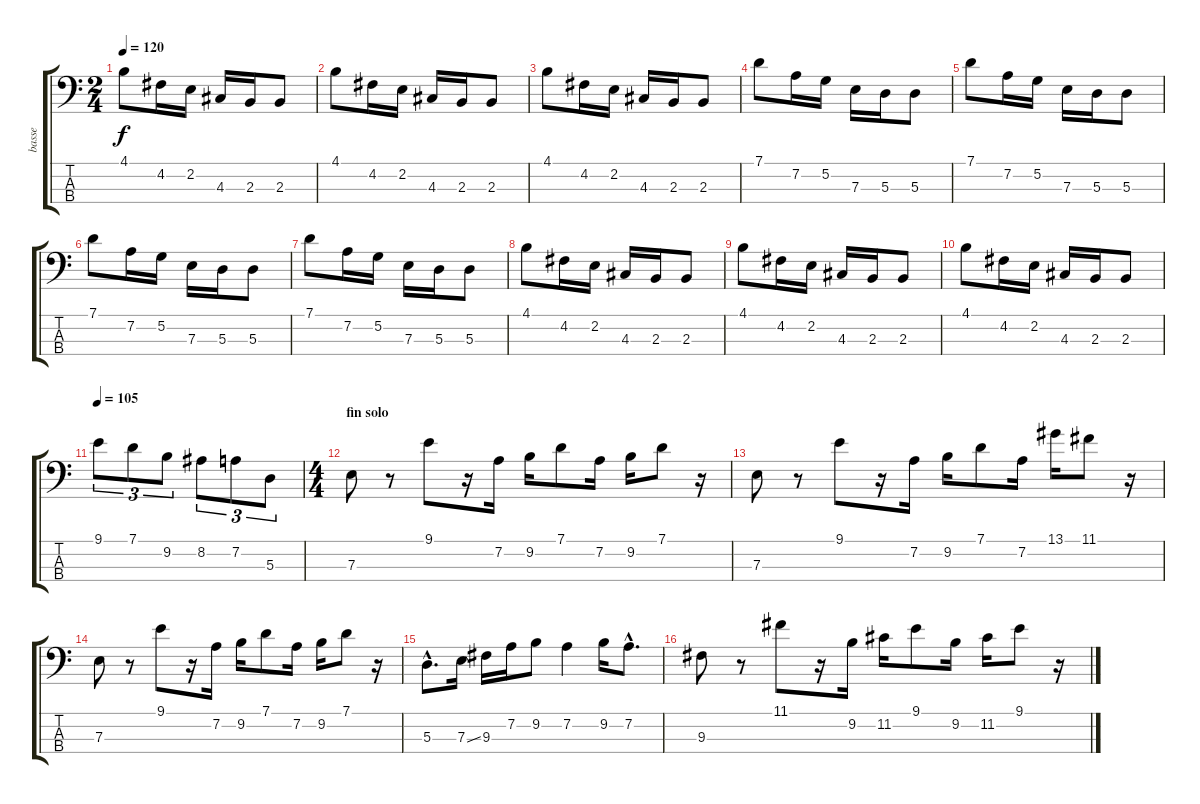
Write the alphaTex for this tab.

\track ("basse" "basse") {instrument electricbassfinger}
\staff {score tabs}
\tuning (G2 D2 A1 E1) {hide}
\ts (2 4)
\tempo 120
\clef f4
\ks c
4.1.8{dy f} 4.2.16 2.2.16 4.3.16 2.3.16 2.3.8 |
4.1.8 4.2.16 2.2.16 4.3.16 2.3.16 2.3.8 |
4.1.8 4.2.16 2.2.16 4.3.16 2.3.16 2.3.8 |
7.1.8 7.2.16 5.2.16 7.3.16 5.3.16 5.3.8 |
7.1.8 7.2.16 5.2.16 7.3.16 5.3.16 5.3.8 |
7.1.8 7.2.16 5.2.16 7.3.16 5.3.16 5.3.8 |
7.1.8 7.2.16 5.2.16 7.3.16 5.3.16 5.3.8 |
4.1.8 4.2.16 2.2.16 4.3.16 2.3.16 2.3.8 |
4.1.8 4.2.16 2.2.16 4.3.16 2.3.16 2.3.8 |
4.1.8 4.2.16 2.2.16 4.3.16 2.3.16 2.3.8 |
\tempo 105
9.1.8{tu (3 2)} 7.1.8{tu (3 2)} 9.2.8{tu (3 2)} 8.2.8{tu (3 2)} 7.2.8{tu (3 2)} 5.3.8{tu (3 2)} |
\ts (4 4)
\section ("" "fin solo")
7.3.8 r.8 9.1.8 r.16 7.2.16 9.2.16 7.1.8 7.2.16 9.2.16 7.1.8 r.16 |
7.3.8 r.8 9.1.8 r.16 7.2.16 9.2.16 7.1.8 7.2.16 13.1.16 11.1.8 r.16 |
7.3.8 r.8 9.1.8 r.16 7.2.16 9.2.16 7.1.8 7.2.16 9.2.16 7.1.8 r.16 |
5.3{hac}.8{d} 7.3{ss}.16 9.3.16 7.2.16 9.2.8 7.2.4 9.2.16 7.2{hac}.8{d} |
9.3.8 r.8 11.1.8 r.16 9.2.16 11.2.16 9.1.8 9.2.16 11.2.16 9.1.8 r.16
